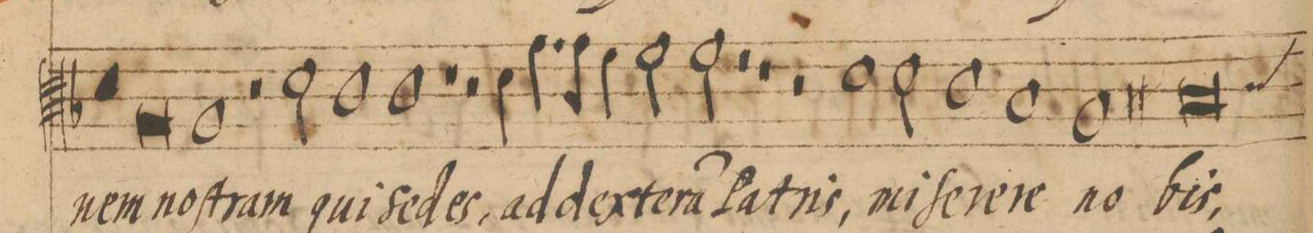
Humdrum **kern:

**kern	**text
*I"ALTVS	*
*clefC3	*
*k[b-]	*
*met(C|)	*
*M2/1	*
1d	-nem
0A	noſ-
*Xcol	*
=63-	=63-
*yyM2/1	*
1A	-tram
2r	.
2d\	qui
=64-	=64-
1c	se-
1c	-des,
=65-	=65-
1r	.
2r	.
4d\	ad
4.g\	dex-
=66-	=66-
8g\	-te-
4f\	-ra(m)
2f\	Pa-
2f\	-tris,
2r	.
=67-	=67-
1r	.
2r	.
1d\	mi-
=68-	=68-
2d\	-ſe-
1c	-re-
=69-	=69-
1B-	-re
1A	no-
=70-	=70-
0Bn	-bis,
*custos:c	*
=71-	=71-
*-	*-
